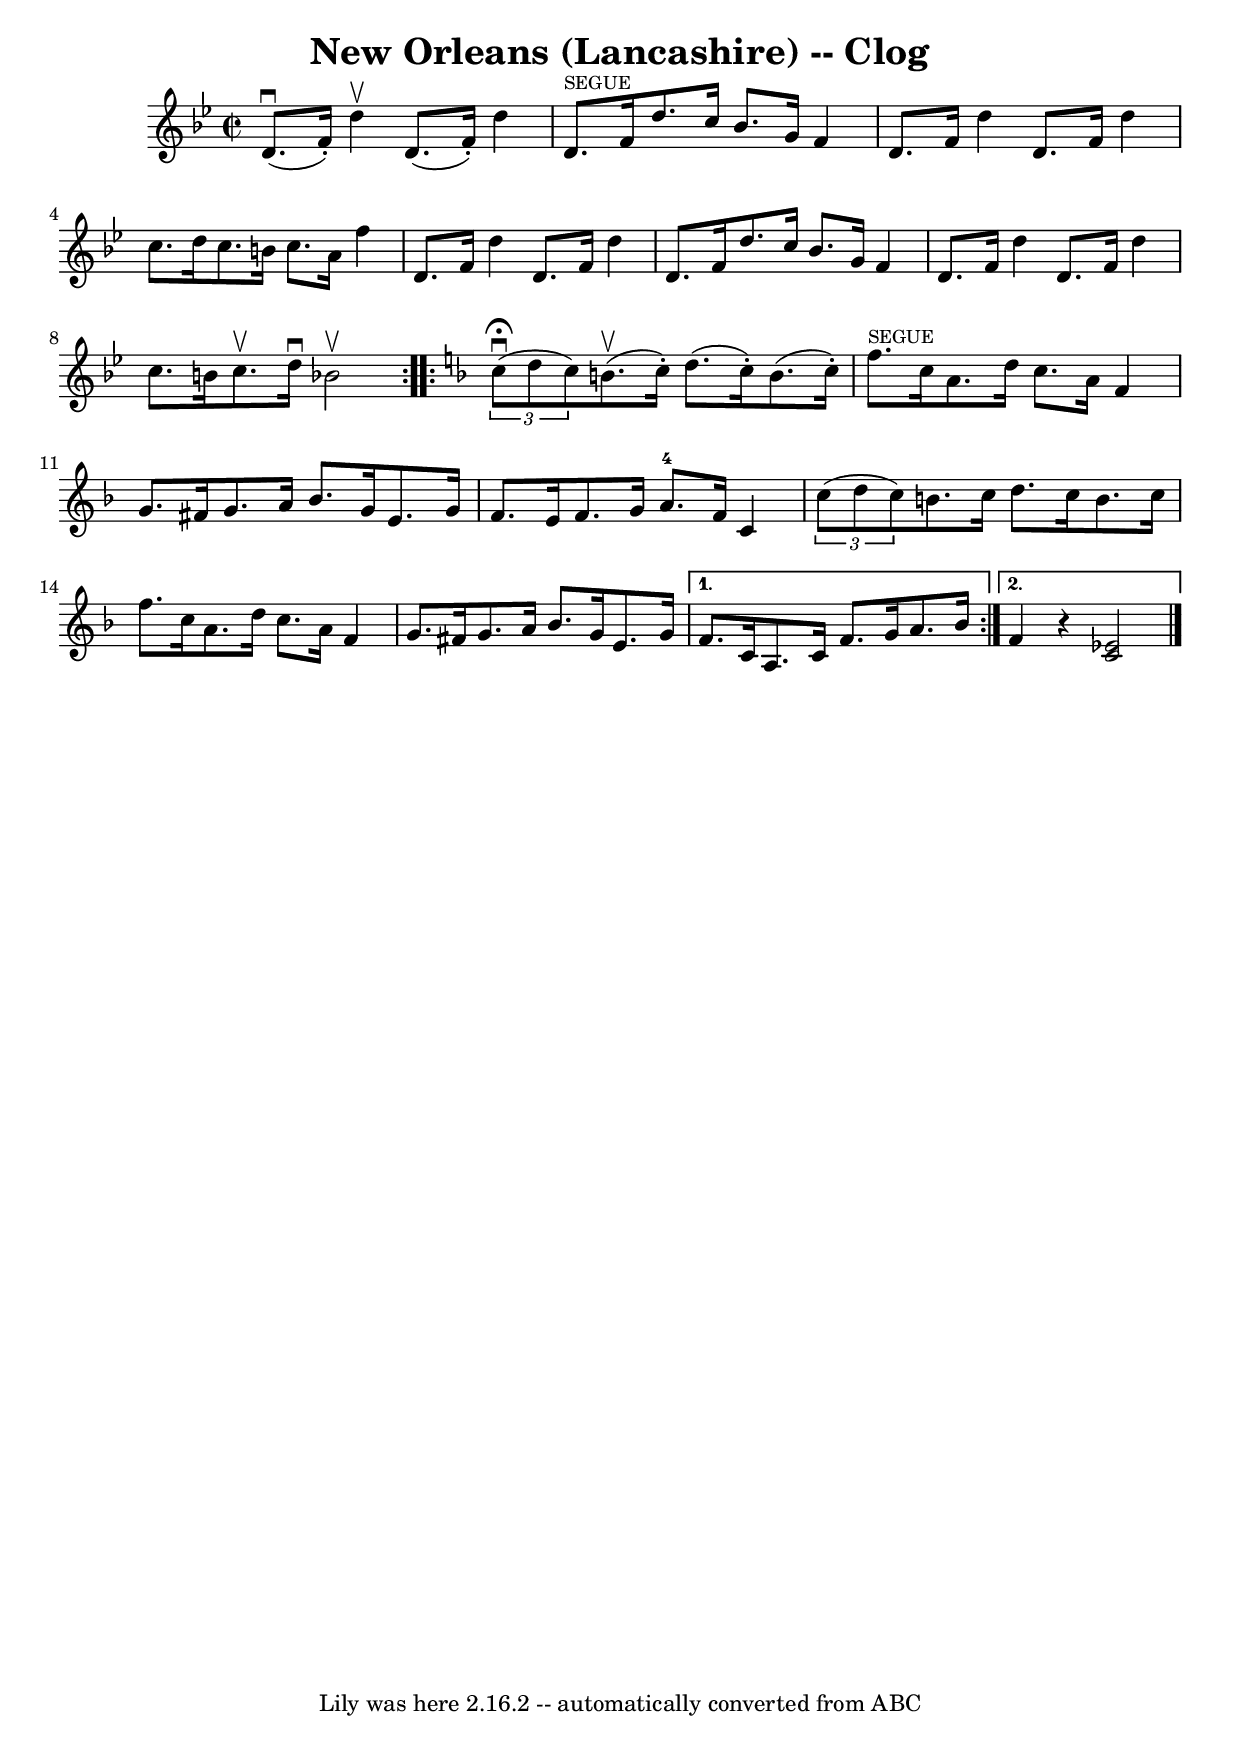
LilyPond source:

\version "2.7.40"
\include "Mammoth.ily"
\header {
	%% book = "Ryan's Mammoth Collection"
	crossRefNumber = "1"
	footnotes = "\\\\"
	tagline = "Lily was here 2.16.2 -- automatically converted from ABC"
	title = "New Orleans (Lancashire) -- Clog"
}
voicedefault =  {
\set Score.defaultBarType = "empty"

\repeat volta 2 {
\override Staff.TimeSignature #'style = #'C
 \time 2/2 \key bes \major d'8.^\downbow(f'16 -.) d''4^\upbow d'8. 
(f'16 -.) d''4    |
 d'8.^\segue f'16 d''8. c''16    
bes'8. g'16 f'4    |
 d'8. f'16 d''4 d'8. f'16    
d''4    |
 c''8. d''16 c''8. b'16 c''8. a'16 f''4   
 |
 d'8. f'16 d''4 d'8. f'16 d''4    |
 d'8.   
 f'16 d''8. c''16 bes'8. g'16 f'4    |
 d'8. f'16    
d''4 d'8. f'16 d''4    |
 c''8. b'16 c''8.^\upbow   
d''16^\downbow bes'!2^\upbow   }   \key f \major   \repeat volta 2 {   
\times 2/3 { c''8^\fermata^\downbow(d''8 c''8) } b'8.^\upbow(
c''16 -.) d''8. (c''16 -.) b'8. (c''16 -.)   |
 f''8. 
^\segue c''16 a'8. d''16 c''8. a'16 f'4    |
 g'8.  
 fis'16 g'8. a'16 bes'8. g'16 e'8. g'16    |
 f'8.   
 e'16 f'8. g'16 a'8.-4 f'16 c'4    |
     \times 2/3 { 
 c''8 (d''8 c''8) } b'8. c''16 d''8. c''16 b'8.    
c''16    |
 f''8. c''16 a'8. d''16 c''8. a'16 f'4    
|
 g'8. fis'16 g'8. a'16 bes'8. g'16 e'8. g'16   
 } \alternative{{ f'8. c'16 a8. c'16 f'8. g'16 a'8.    
bes'16    } { f'4    r4 << ees'2 c'2   >>     \bar "|."   }}
}

\score{
    <<

	\context Staff="default"
	{
	    \voicedefault 
	}

    >>
	\layout {
	}
	\midi {}
}
